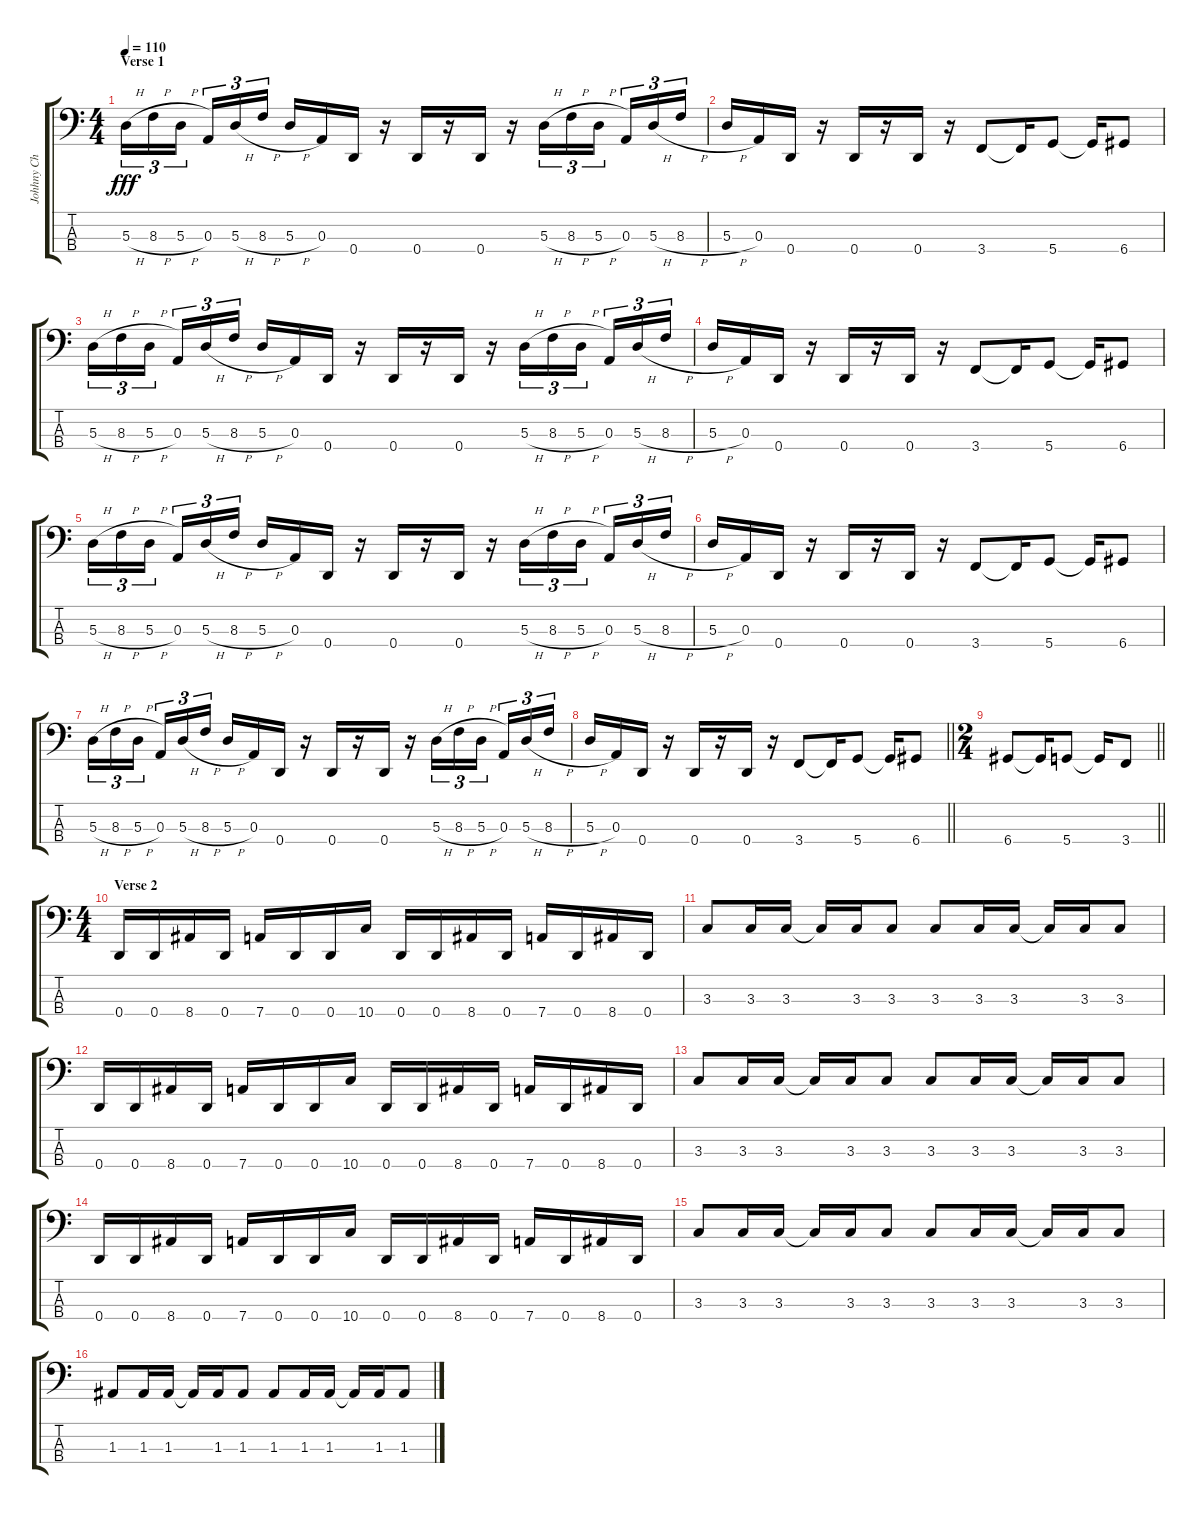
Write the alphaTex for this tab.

\track (" Johhny Christ " " Johhny Ch") {instrument electricbasspick}
\staff {score tabs}
\tuning (G2 D2 A1 D1) {hide}
\ts (4 4)
\section ("" "Verse 1")
\tempo 110
\clef f4
\ks c
5.3{h}.16{tu (3 2) dy fff} 8.3{h}.16{tu (3 2)} 5.3{h}.16{tu (3 2) beam splitsecondary} 0.3.16{tu (3 2)} 5.3{h}.16{tu (3 2)} 8.3{h}.16{tu (3 2)} 5.3{h}.16 0.3.16 0.4.16 r.16 0.4.16 r.16 0.4.16 r.16 5.3{h}.16{tu (3 2)} 8.3{h}.16{tu (3 2)} 5.3{h}.16{tu (3 2) beam splitsecondary} 0.3.16{tu (3 2)} 5.3{h}.16{tu (3 2)} 8.3{h}.16{tu (3 2)} |
5.3{h}.16 0.3.16 0.4.16 r.16 0.4.16 r.16 0.4.16 r.16 3.4.8 3.4{t}.16 5.4.8 5.4{t}.16 6.4.8 |
5.3{h}.16{tu (3 2)} 8.3{h}.16{tu (3 2)} 5.3{h}.16{tu (3 2) beam splitsecondary} 0.3.16{tu (3 2)} 5.3{h}.16{tu (3 2)} 8.3{h}.16{tu (3 2)} 5.3{h}.16 0.3.16 0.4.16 r.16 0.4.16 r.16 0.4.16 r.16 5.3{h}.16{tu (3 2)} 8.3{h}.16{tu (3 2)} 5.3{h}.16{tu (3 2) beam splitsecondary} 0.3.16{tu (3 2)} 5.3{h}.16{tu (3 2)} 8.3{h}.16{tu (3 2)} |
5.3{h}.16 0.3.16 0.4.16 r.16 0.4.16 r.16 0.4.16 r.16 3.4.8 3.4{t}.16 5.4.8 5.4{t}.16 6.4.8 |
5.3{h}.16{tu (3 2)} 8.3{h}.16{tu (3 2)} 5.3{h}.16{tu (3 2) beam splitsecondary} 0.3.16{tu (3 2)} 5.3{h}.16{tu (3 2)} 8.3{h}.16{tu (3 2)} 5.3{h}.16 0.3.16 0.4.16 r.16 0.4.16 r.16 0.4.16 r.16 5.3{h}.16{tu (3 2)} 8.3{h}.16{tu (3 2)} 5.3{h}.16{tu (3 2) beam splitsecondary} 0.3.16{tu (3 2)} 5.3{h}.16{tu (3 2)} 8.3{h}.16{tu (3 2)} |
5.3{h}.16 0.3.16 0.4.16 r.16 0.4.16 r.16 0.4.16 r.16 3.4.8 3.4{t}.16 5.4.8 5.4{t}.16 6.4.8 |
5.3{h}.16{tu (3 2)} 8.3{h}.16{tu (3 2)} 5.3{h}.16{tu (3 2) beam splitsecondary} 0.3.16{tu (3 2)} 5.3{h}.16{tu (3 2)} 8.3{h}.16{tu (3 2)} 5.3{h}.16 0.3.16 0.4.16 r.16 0.4.16 r.16 0.4.16 r.16 5.3{h}.16{tu (3 2)} 8.3{h}.16{tu (3 2)} 5.3{h}.16{tu (3 2) beam splitsecondary} 0.3.16{tu (3 2)} 5.3{h}.16{tu (3 2)} 8.3{h}.16{tu (3 2)} |
\barLineRight lightlight
5.3{h}.16 0.3.16 0.4.16 r.16 0.4.16 r.16 0.4.16 r.16 3.4.8 3.4{t}.16 5.4.8 5.4{t}.16 6.4.8 |
\ts (2 4)
\barLineRight lightlight
6.4.8 6.4{t}.16 5.4.8 5.4{t}.16 3.4.8 |
\ts (4 4)
\section ("" "Verse 2")
0.4.16 0.4.16 8.4.16 0.4.16 7.4.16 0.4.16 0.4.16 10.4.16 0.4.16 0.4.16 8.4.16 0.4.16 7.4.16 0.4.16 8.4.16 0.4.16 |
3.3.8 3.3.16 3.3.16 3.3{t}.16 3.3.16 3.3.8 3.3.8 3.3.16 3.3.16 3.3{t}.16 3.3.16 3.3.8 |
0.4.16 0.4.16 8.4.16 0.4.16 7.4.16 0.4.16 0.4.16 10.4.16 0.4.16 0.4.16 8.4.16 0.4.16 7.4.16 0.4.16 8.4.16 0.4.16 |
3.3.8 3.3.16 3.3.16 3.3{t}.16 3.3.16 3.3.8 3.3.8 3.3.16 3.3.16 3.3{t}.16 3.3.16 3.3.8 |
0.4.16 0.4.16 8.4.16 0.4.16 7.4.16 0.4.16 0.4.16 10.4.16 0.4.16 0.4.16 8.4.16 0.4.16 7.4.16 0.4.16 8.4.16 0.4.16 |
3.3.8 3.3.16 3.3.16 3.3{t}.16 3.3.16 3.3.8 3.3.8 3.3.16 3.3.16 3.3{t}.16 3.3.16 3.3.8 |
1.3.8 1.3.16 1.3.16 1.3{t}.16 1.3.16 1.3.8 1.3.8 1.3.16 1.3.16 1.3{t}.16 1.3.16 1.3.8
